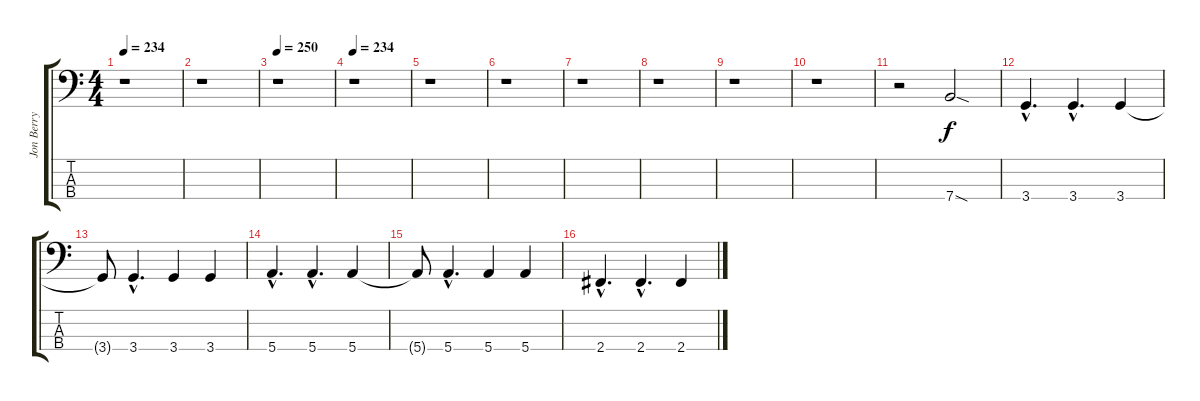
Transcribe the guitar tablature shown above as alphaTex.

\track ("Jon Berry" "Jon Berry") {instrument electricbasspick}
\staff {score tabs}
\tuning (G2 D2 A1 E1) {hide}
\ts (4 4)
\tempo 234
\clef f4
\ks c
r.1{dy f instrument electricbasspick} |
r.1 |
\tempo 250
r.1 |
\tempo 234
r.1 |
r.1 |
r.1 |
r.1 |
r.1 |
r.1 |
r.1 |
r.2 7.4{sod}.2 |
3.4{hac}.4{d} 3.4{hac}.4{d} 3.4.4 |
3.4{t}.8 3.4{hac}.4{d} 3.4.4 3.4.4 |
5.4{hac}.4{d} 5.4{hac}.4{d} 5.4.4 |
5.4{t}.8 5.4{hac}.4{d} 5.4.4 5.4.4 |
2.4{hac}.4{d} 2.4{hac}.4{d} 2.4.4
